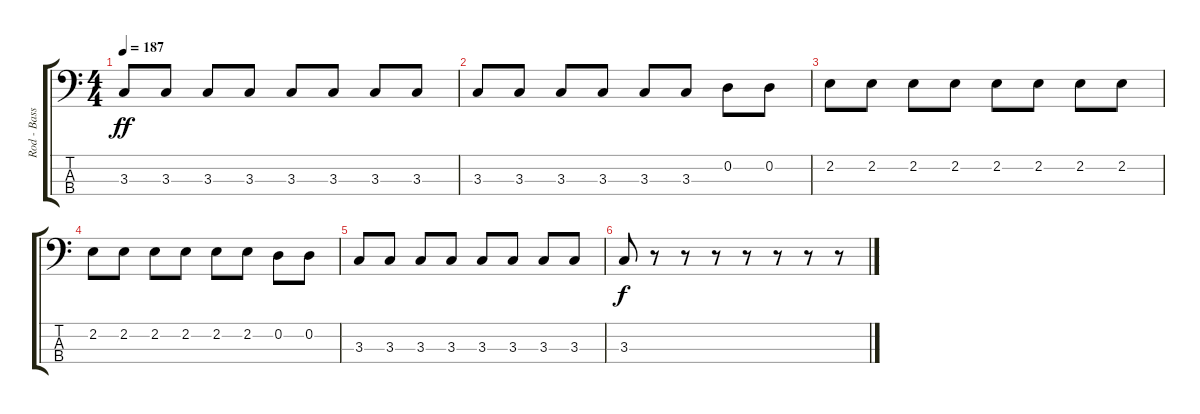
\track ("Rod - Bass" "Rod - Bass") {instrument electricbasspick}
\staff {score tabs}
\tuning (G2 D2 A1 E1) {hide}
\ts (4 4)
\tempo 187
\clef f4
\ks c
3.3.8{dy ff} 3.3.8 3.3.8 3.3.8 3.3.8 3.3.8 3.3.8 3.3.8 |
3.3.8 3.3.8 3.3.8 3.3.8 3.3.8 3.3.8 0.2.8 0.2.8 |
2.2.8 2.2.8 2.2.8 2.2.8 2.2.8 2.2.8 2.2.8 2.2.8 |
2.2.8 2.2.8 2.2.8 2.2.8 2.2.8 2.2.8 0.2.8 0.2.8 |
3.3.8 3.3.8 3.3.8 3.3.8 3.3.8 3.3.8 3.3.8 3.3.8 |
3.3.8{dy f} r.8 r.8 r.8 r.8 r.8 r.8 r.8
